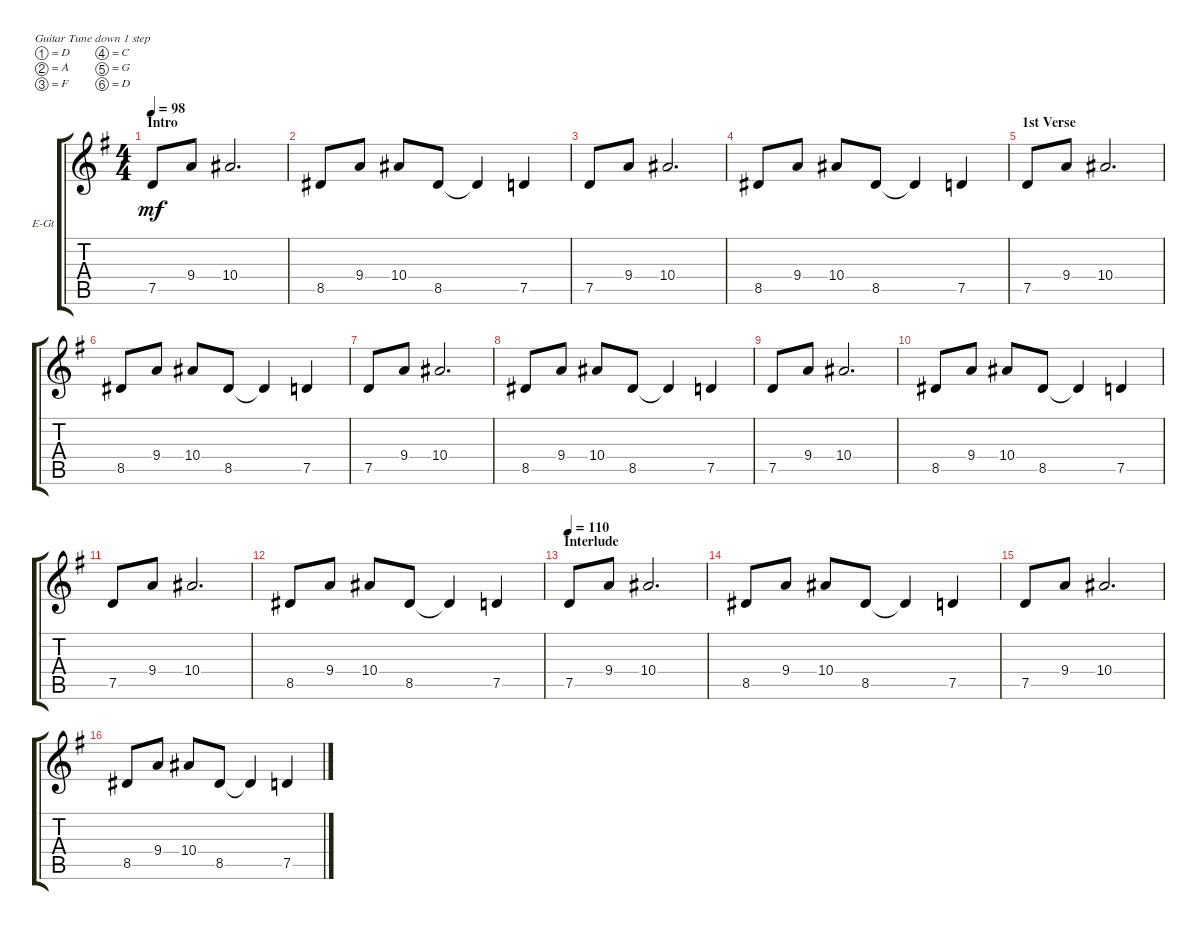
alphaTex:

\defaultSystemsLayout 4
\bracketExtendMode groupsimilarinstruments
\firstSystemTrackNameOrientation horizontal
\otherSystemsTrackNameOrientation horizontal
\track ("Right" "E-Gt") {instrument distortionguitar}
\staff {score tabs}
\tuning (D4 A3 F3 C3 G2 D2)
\ts (4 4)
\section ("" "Intro")
\tempo 98
\clef g2
\ks eminor
7.5.8{dy mf instrument distortionguitar} 9.4.8 10.4.2{d} |
8.5.8 9.4.8 10.4.8 8.5.8 8.5{t}.4 7.5.4 |
7.5.8 9.4.8 10.4.2{d} |
8.5.8 9.4.8 10.4.8 8.5.8 8.5{t}.4 7.5.4 |
\section ("" "1st Verse")
7.5.8 9.4.8 10.4.2{d} |
8.5.8 9.4.8 10.4.8 8.5.8 8.5{t}.4 7.5.4 |
7.5.8 9.4.8 10.4.2{d} |
8.5.8 9.4.8 10.4.8 8.5.8 8.5{t}.4 7.5.4 |
7.5.8 9.4.8 10.4.2{d} |
8.5.8 9.4.8 10.4.8 8.5.8 8.5{t}.4 7.5.4 |
7.5.8 9.4.8 10.4.2{d} |
8.5.8 9.4.8 10.4.8 8.5.8 8.5{t}.4 7.5.4 |
\section ("" "Interlude")
\tempo 110
7.5.8 9.4.8 10.4.2{d} |
8.5.8 9.4.8 10.4.8 8.5.8 8.5{t}.4 7.5.4 |
7.5.8 9.4.8 10.4.2{d} |
8.5.8 9.4.8 10.4.8 8.5.8 8.5{t}.4 7.5.4
